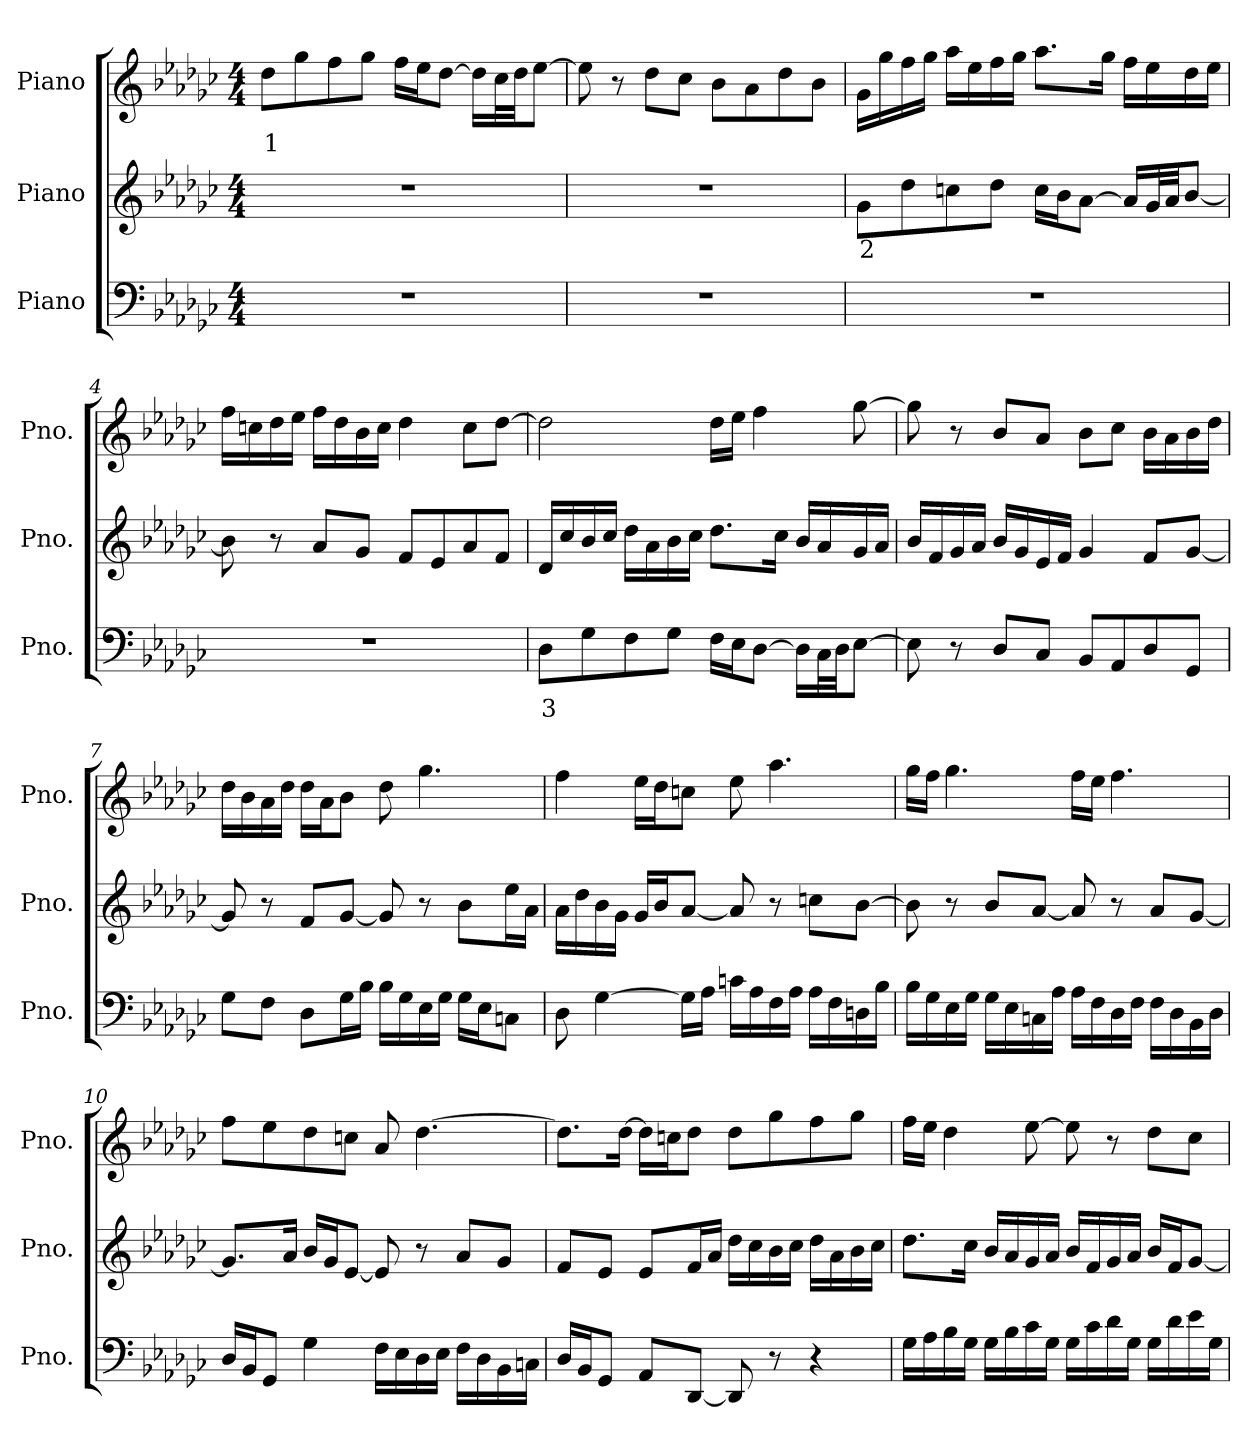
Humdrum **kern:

**kern	**text	**kern	**text	**kern	**text
*part3	*part3	*part2	*part2	*part1	*part1
*staff3	*staff3	*staff2	*staff2	*staff1	*staff1
*I"Piano	*	*I"Piano	*	*I"Piano	*
*I'Pno.	*	*I'Pno.	*	*I'Pno.	*
*clefF4	*	*clefG2	*	*clefG2	*
*k[b-e-a-d-g-c-]	*	*k[b-e-a-d-g-c-]	*	*k[b-e-a-d-g-c-]	*
*M4/4	*	*M4/4	*	*M4/4	*
*MM72	*	*MM72	*	*MM72	*
=1	=1	=1	=1	=1	=1
!	!	!	!	!	!LO:LY:b
1r	.	1r	.	8dd-i\L	1
.	.	.	.	8gg-i\	.
.	.	.	.	8ffi\	.
.	.	.	.	8gg-i\J	.
.	.	.	.	16ffi\LL	.
.	.	.	.	16ee-i\J	.
.	.	.	.	[8dd-i\J	.
.	.	.	.	16dd-i\LL]	.
.	.	.	.	32cc-i\L	.
.	.	.	.	32dd-i\JJ	.
.	.	.	.	[8ee-i\J	.
=2	=2	=2	=2	=2	=2
1r	.	1r	.	8ee-i\]	.
.	.	.	.	8r	.
.	.	.	.	8dd-i\L	.
.	.	.	.	8cc-i\J	.
.	.	.	.	8b-i\L	.
.	.	.	.	8a-i\	.
.	.	.	.	8dd-i\	.
.	.	.	.	8b-i\J	.
=3	=3	=3	=3	=3	=3
!	!	!	!LO:LY:b	!	!
1r	.	8g-j\L	2	16g-i\LL	.
.	.	.	.	16gg-i\	.
.	.	8dd-j\	.	16ffi\	.
.	.	.	.	16gg-i\JJ	.
.	.	8ccnj\	.	16aa-i\LL	.
.	.	.	.	16ee-i\	.
.	.	8dd-j\J	.	16ffi\	.
.	.	.	.	16gg-i\JJ	.
.	.	16ccj\LL	.	8.aa-i\L	.
.	.	16b-j\J	.	.	.
.	.	[8a-j\J	.	.	.
.	.	.	.	16gg-i\Jk	.
.	.	16a-j/LL]	.	16ffi\LL	.
.	.	32g-j/L	.	16ee-i\	.
.	.	32a-j/JJ	.	.	.
.	.	[8b-j/J	.	16dd-i\	.
.	.	.	.	16ee-i\JJ	.
!!LO:LB:g=z
=4	=4	=4	=4	=4	=4
1r	.	8b-j\]	.	16ffi\LL	.
.	.	.	.	16ccni\	.
.	.	8r	.	16dd-i\	.
.	.	.	.	16ee-i\JJ	.
.	.	8a-j/L	.	16ffi\LL	.
.	.	.	.	16dd-i\	.
.	.	8g-j/J	.	16b-i\	.
.	.	.	.	16cci\JJ	.
.	.	8fj/L	.	4dd-i\	.
.	.	8e-j/	.	.	.
.	.	8a-j/	.	8cci\L	.
.	.	8fj/J	.	[8dd-i\J	.
=5	=5	=5	=5	=5	=5
!	!LO:LY:b	!	!	!	!
8D-Z\L	3	16d-j/LL	.	2dd-i\]	.
.	.	16cc-j/	.	.	.
8G-Z\	.	16b-j/	.	.	.
.	.	16cc-j/JJ	.	.	.
8FZ\	.	16dd-j\LL	.	.	.
.	.	16a-j\	.	.	.
8G-Z\J	.	16b-j\	.	.	.
.	.	16cc-j\JJ	.	.	.
16FZ\LL	.	8.dd-j\L	.	16dd-i\LL	.
16E-Z\J	.	.	.	16ee-i\JJ	.
[8D-Z\J	.	.	.	4ffi\	.
.	.	16cc-j\Jk	.	.	.
16D-Z\LL]	.	16b-j/LL	.	.	.
32C-Z\L	.	16a-j/	.	.	.
32D-Z\JJ	.	.	.	.	.
[8E-Z\J	.	16g-j/	.	[8gg-i\	.
.	.	16a-j/JJ	.	.	.
=6	=6	=6	=6	=6	=6
8E-Z\]	.	16b-j/LL	.	8gg-i\]	.
.	.	16fj/	.	.	.
8r	.	16g-j/	.	8r	.
.	.	16a-j/JJ	.	.	.
8D-Z/L	.	16b-j/LL	.	8b-i/L	.
.	.	16g-j/	.	.	.
8C-Z/J	.	16e-j/	.	8a-i/J	.
.	.	16fj/JJ	.	.	.
8BB-Z/L	.	4g-j/	.	8b-i\L	.
8AA-Z/	.	.	.	8cc-i\J	.
8D-Z/	.	8fj/L	.	16b-i\LL	.
.	.	.	.	16a-i\	.
8GG-Z/J	.	[8g-j/J	.	16b-i\	.
.	.	.	.	16dd-i\JJ	.
!!LO:LB:g=z
=7	=7	=7	=7	=7	=7
8G-Z\L	.	8g-j/]	.	16dd-i\LL	.
.	.	.	.	16b-i\	.
8FZ\J	.	8r	.	16a-i\	.
.	.	.	.	16dd-i\JJ	.
8D-Z\L	.	8fj/L	.	16dd-i\LL	.
.	.	.	.	16a-i\J	.
16G-Z\L	.	[8g-j/J	.	8b-i\J	.
16B-Z\JJ	.	.	.	.	.
16B-Z\LL	.	8g-j/]	.	8dd-i\	.
16G-Z\	.	.	.	.	.
16E-Z\	.	8r	.	4.gg-i\	.
16G-Z\JJ	.	.	.	.	.
16G-Z\LL	.	8b-j\L	.	.	.
16E-Z\J	.	.	.	.	.
8CnZ\J	.	16ee-j\L	.	.	.
.	.	16a-j\JJ	.	.	.
=8	=8	=8	=8	=8	=8
8D-Z\	.	16a-j\LL	.	4ffi\	.
.	.	16dd-j\	.	.	.
[4G-Z\	.	16b-j\	.	.	.
.	.	16g-j\JJ	.	.	.
.	.	16g-j/LL	.	16ee-i\LL	.
.	.	16b-j/J	.	16dd-i\J	.
16G-Z\LL]	.	[8a-j/J	.	8ccni\J	.
16A-Z\JJ	.	.	.	.	.
16cnZ\LL	.	8a-j/]	.	8ee-i\	.
16A-Z\	.	.	.	.	.
16FZ\	.	8r	.	4.aa-i\	.
16A-Z\JJ	.	.	.	.	.
16A-Z\LL	.	8ccnj\L	.	.	.
16FZ\	.	.	.	.	.
16DnZ\	.	[8b-j\J	.	.	.
16B-Z\JJ	.	.	.	.	.
!!LO:LB:g=z
=9	=9	=9	=9	=9	=9
16B-Z\LL	.	8b-j\]	.	16gg-i\LL	.
16G-Z\	.	.	.	16ffi\JJ	.
16E-Z\	.	8r	.	4.gg-i\	.
16G-Z\JJ	.	.	.	.	.
16G-Z\LL	.	8b-j/L	.	.	.
16E-Z\	.	.	.	.	.
16CnZ\	.	[8a-j/J	.	.	.
16A-Z\JJ	.	.	.	.	.
16A-Z\LL	.	8a-j/]	.	16ffi\LL	.
16FZ\	.	.	.	16ee-i\JJ	.
16D-Z\	.	8r	.	4.ffi\	.
16FZ\JJ	.	.	.	.	.
16FZ\LL	.	8a-j/L	.	.	.
16D-Z\	.	.	.	.	.
16BB-Z\	.	[8g-j/J	.	.	.
16D-Z\JJ	.	.	.	.	.
=10	=10	=10	=10	=10	=10
16D-Z/LL	.	8.g-j/L]	.	8ffi\L	.
16BB-Z/J	.	.	.	.	.
8GG-Z/J	.	.	.	8ee-i\	.
.	.	16a-j/Jk	.	.	.
4G-Z\	.	16b-j/LL	.	8dd-i\	.
.	.	16g-j/J	.	.	.
.	.	[8e-j/J	.	8ccni\J	.
16FZ\LL	.	8e-j/]	.	8a-i/	.
16E-Z\	.	.	.	.	.
16D-Z\	.	8r	.	[4.dd-i\	.
16E-Z\JJ	.	.	.	.	.
16FZ\LL	.	8a-j/L	.	.	.
16D-Z\	.	.	.	.	.
16BB-Z\	.	8g-j/J	.	.	.
16CnZ\JJ	.	.	.	.	.
!!LO:PB:g=z
=11	=11	=11	=11	=11	=11
16D-Z/LL	.	8fj/L	.	8.dd-i\L]	.
16BB-Z/J	.	.	.	.	.
8GG-Z/J	.	8e-j/J	.	.	.
.	.	.	.	[16dd-i\Jk	.
8AA-Z/L	.	8e-j/L	.	16dd-i\LL]	.
.	.	.	.	16ccni\J	.
[8DD-Z/J	.	16fj/L	.	8dd-i\J	.
.	.	16a-j/JJ	.	.	.
8DD-Z/]	.	16dd-j\LL	.	8dd-i\L	.
.	.	16cc-j\	.	.	.
8r	.	16b-j\	.	8gg-i\	.
.	.	16cc-j\JJ	.	.	.
4r	.	16dd-j\LL	.	8ffi\	.
.	.	16a-j\	.	.	.
.	.	16b-j\	.	8gg-i\J	.
.	.	16cc-j\JJ	.	.	.
=12	=12	=12	=12	=12	=12
16G-Z\LL	.	8.dd-j\L	.	16ffi\LL	.
16A-Z\	.	.	.	16ee-i\JJ	.
16B-Z\	.	.	.	4dd-i\	.
16G-Z\JJ	.	16cc-j\Jk	.	.	.
16G-Z\LL	.	16b-j/LL	.	.	.
16B-Z\	.	16a-j/	.	.	.
16c-Z\	.	16g-j/	.	[8ee-i\	.
16G-Z\JJ	.	16a-j/JJ	.	.	.
16G-Z\LL	.	16b-j/LL	.	8ee-i\]	.
16c-Z\	.	16fj/	.	.	.
16d-Z\	.	16g-j/	.	8r	.
16G-Z\JJ	.	16a-j/JJ	.	.	.
16G-Z\LL	.	16b-j/LL	.	8dd-i\L	.
16d-Z\	.	16fj/J	.	.	.
16e-Z\	.	[8g-j/J	.	8cc-i\J	.
16G-Z\JJ	.	.	.	.	.
=	=	=	=	=	=
*-	*-	*-	*-	*-	*-
